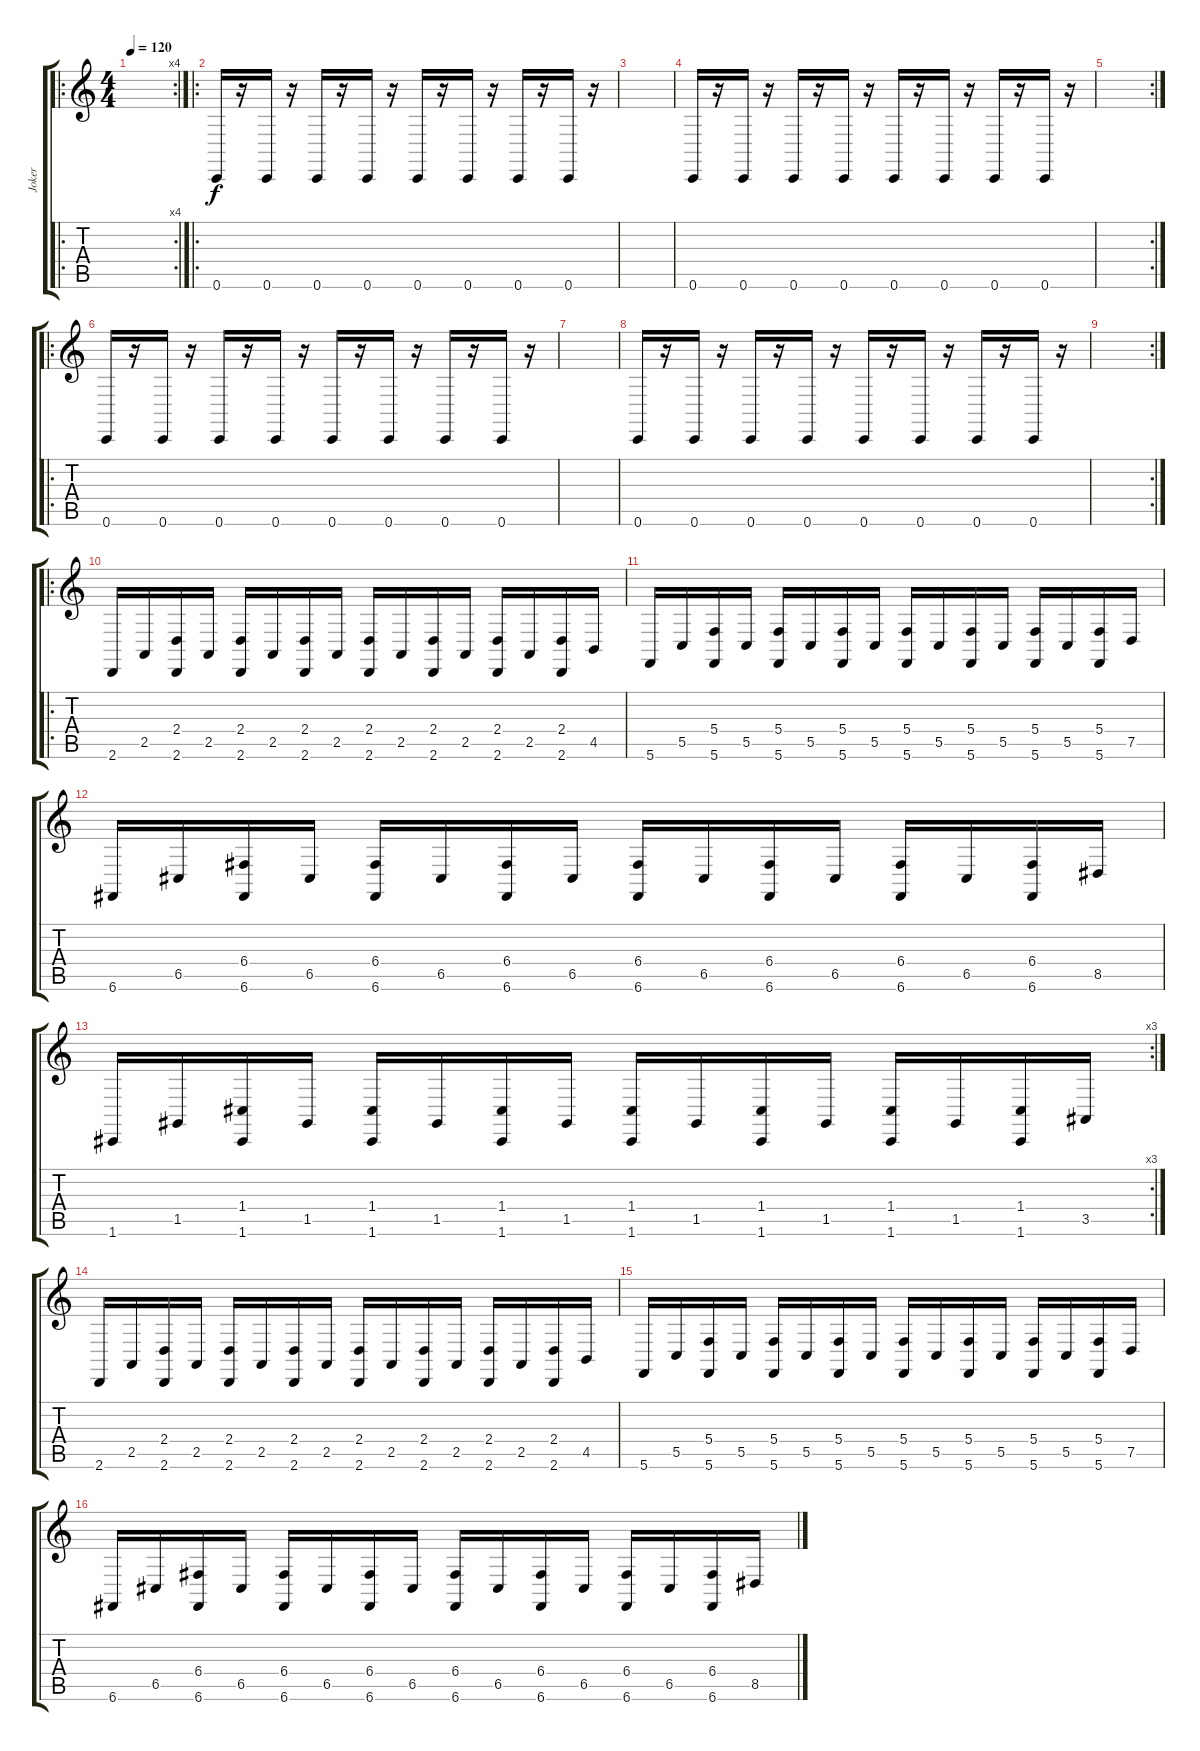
\track ("Joker" "Joker") {instrument lead2sawtooth}
\staff {score tabs}
\tuning (D4 A3 F3 C3 G2 C2) {hide}
\ro
\rc 4
\ts (4 4)
\tempo 120
\clef g2
\ks c
|
\ro
0.6.16 r.16 0.6.16 r.16 0.6.16 r.16 0.6.16 r.16 0.6.16 r.16 0.6.16 r.16 0.6.16 r.16 0.6.16 r.16 |
|
0.6.16 r.16 0.6.16 r.16 0.6.16 r.16 0.6.16 r.16 0.6.16 r.16 0.6.16 r.16 0.6.16 r.16 0.6.16 r.16 |
\rc 2
|
\ro
0.6.16 r.16 0.6.16 r.16 0.6.16 r.16 0.6.16 r.16 0.6.16 r.16 0.6.16 r.16 0.6.16 r.16 0.6.16 r.16 |
|
0.6.16 r.16 0.6.16 r.16 0.6.16 r.16 0.6.16 r.16 0.6.16 r.16 0.6.16 r.16 0.6.16 r.16 0.6.16 r.16 |
\rc 2
|
\ro
2.6.16{balance 0 instrument pad4choir} 2.5.16 (2.4 2.6).16 2.5.16 (2.4 2.6).16 2.5.16 (2.4 2.6).16 2.5.16 (2.4 2.6).16 2.5.16 (2.4 2.6).16 2.5.16 (2.4 2.6).16 2.5.16 (2.4 2.6).16 4.5.16 |
5.6.16 5.5.16 (5.4 5.6).16 5.5.16 (5.4 5.6).16 5.5.16 (5.4 5.6).16 5.5.16 (5.4 5.6).16 5.5.16 (5.4 5.6).16 5.5.16 (5.4 5.6).16 5.5.16 (5.4 5.6).16 7.5.16 |
6.6.16 6.5.16 (6.4 6.6).16 6.5.16 (6.4 6.6).16 6.5.16 (6.4 6.6).16 6.5.16 (6.4 6.6).16 6.5.16 (6.4 6.6).16 6.5.16 (6.4 6.6).16 6.5.16 (6.4 6.6).16 8.5.16 |
\rc 3
1.6.16 1.5.16 (1.4 1.6).16 1.5.16 (1.4 1.6).16 1.5.16 (1.4 1.6).16 1.5.16 (1.4 1.6).16 1.5.16 (1.4 1.6).16 1.5.16 (1.4 1.6).16 1.5.16 (1.4 1.6).16 3.5.16 |
2.6.16{balance 0 instrument pad4choir} 2.5.16 (2.4 2.6).16 2.5.16 (2.4 2.6).16 2.5.16 (2.4 2.6).16 2.5.16 (2.4 2.6).16 2.5.16 (2.4 2.6).16 2.5.16 (2.4 2.6).16 2.5.16 (2.4 2.6).16 4.5.16 |
5.6.16 5.5.16 (5.4 5.6).16 5.5.16 (5.4 5.6).16 5.5.16 (5.4 5.6).16 5.5.16 (5.4 5.6).16 5.5.16 (5.4 5.6).16 5.5.16 (5.4 5.6).16 5.5.16 (5.4 5.6).16 7.5.16 |
6.6.16 6.5.16 (6.4 6.6).16 6.5.16 (6.4 6.6).16 6.5.16 (6.4 6.6).16 6.5.16 (6.4 6.6).16 6.5.16 (6.4 6.6).16 6.5.16 (6.4 6.6).16 6.5.16 (6.4 6.6).16 8.5.16
